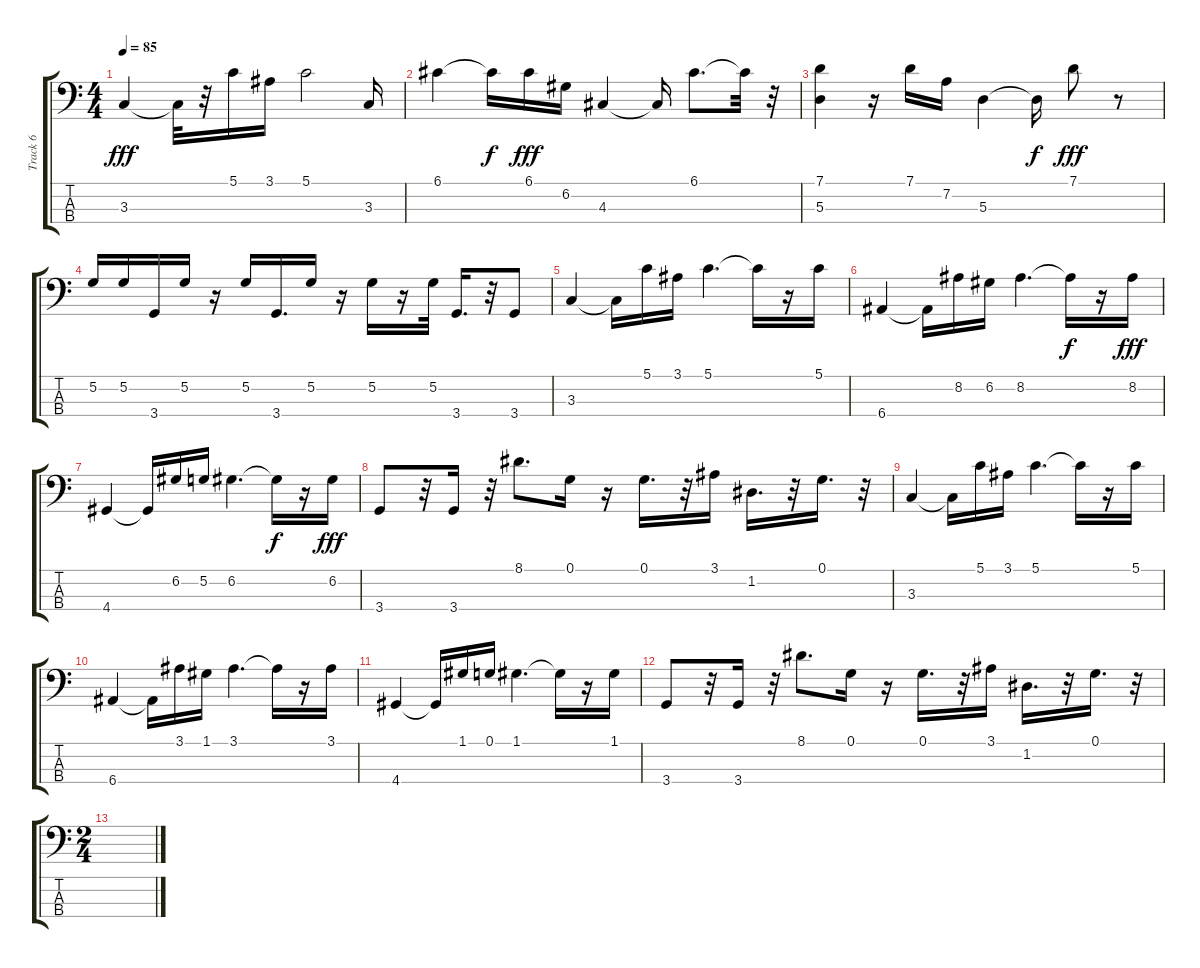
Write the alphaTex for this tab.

\track ("Track 6" "Track 6") {instrument acousticbass}
\staff {score tabs}
\tuning (G2 D2 A1 E1) {hide}
\ts (4 4)
\tempo 85
\clef f4
\ks c
3.3.4{dy fff} 3.3{t}.32 r.32 5.1.16 3.1.16 5.1.2 3.3.16 |
6.1.4 6.1{t}.16{dy f} 6.1.16{dy fff} 6.2.16 4.3.4 4.3{t}.16 6.1.8{d} 6.1{t}.32 r.32 |
(7.1 5.3).4 r.16 7.1.16 7.2.16 5.3.4 5.3{t}.16{dy f} 7.1.8{dy fff} r.8 |
5.2.16 5.2.16 3.4.16 5.2.16 r.16 5.2.16 3.4.16{d} 5.2.16 r.16 5.2.16 r.16 5.2.32 3.4.16{d} r.32 3.4.8 |
3.3.4 3.3{t}.16 5.1.16 3.1.16 5.1.4{d} 5.1{t}.16 r.16 5.1.16 |
6.4.4 6.4{t}.16 8.2.16 6.2.16 8.2.4{d} 8.2{t}.16{dy f} r.16 8.2.16{dy fff} |
4.4.4 4.4{t}.16 6.2.16 5.2.16 6.2.4{d} 6.2{t}.16{dy f} r.16 6.2.16{dy fff} |
3.4.8 r.32 3.4.16 r.32 8.1.8{d} 0.1.16 r.16 0.1.16{d} r.32 3.1.16 1.2.16{d} r.32 0.1.16{d} r.32 |
3.3.4 3.3{t}.16 5.1.16 3.1.16 5.1.4{d} 5.1{t}.16 r.16 5.1.16 |
6.4.4 6.4{t}.16 3.1.16 1.1.16 3.1.4{d} 3.1{t}.16 r.16 3.1.16 |
4.4.4 4.4{t}.16 1.1.16 0.1.16 1.1.4{d} 1.1{t}.16 r.16 1.1.16 |
3.4.8 r.32 3.4.16 r.32 8.1.8{d} 0.1.16 r.16 0.1.16{d} r.32 3.1.16 1.2.16{d} r.32 0.1.16{d} r.32 |
\ts (2 4)
